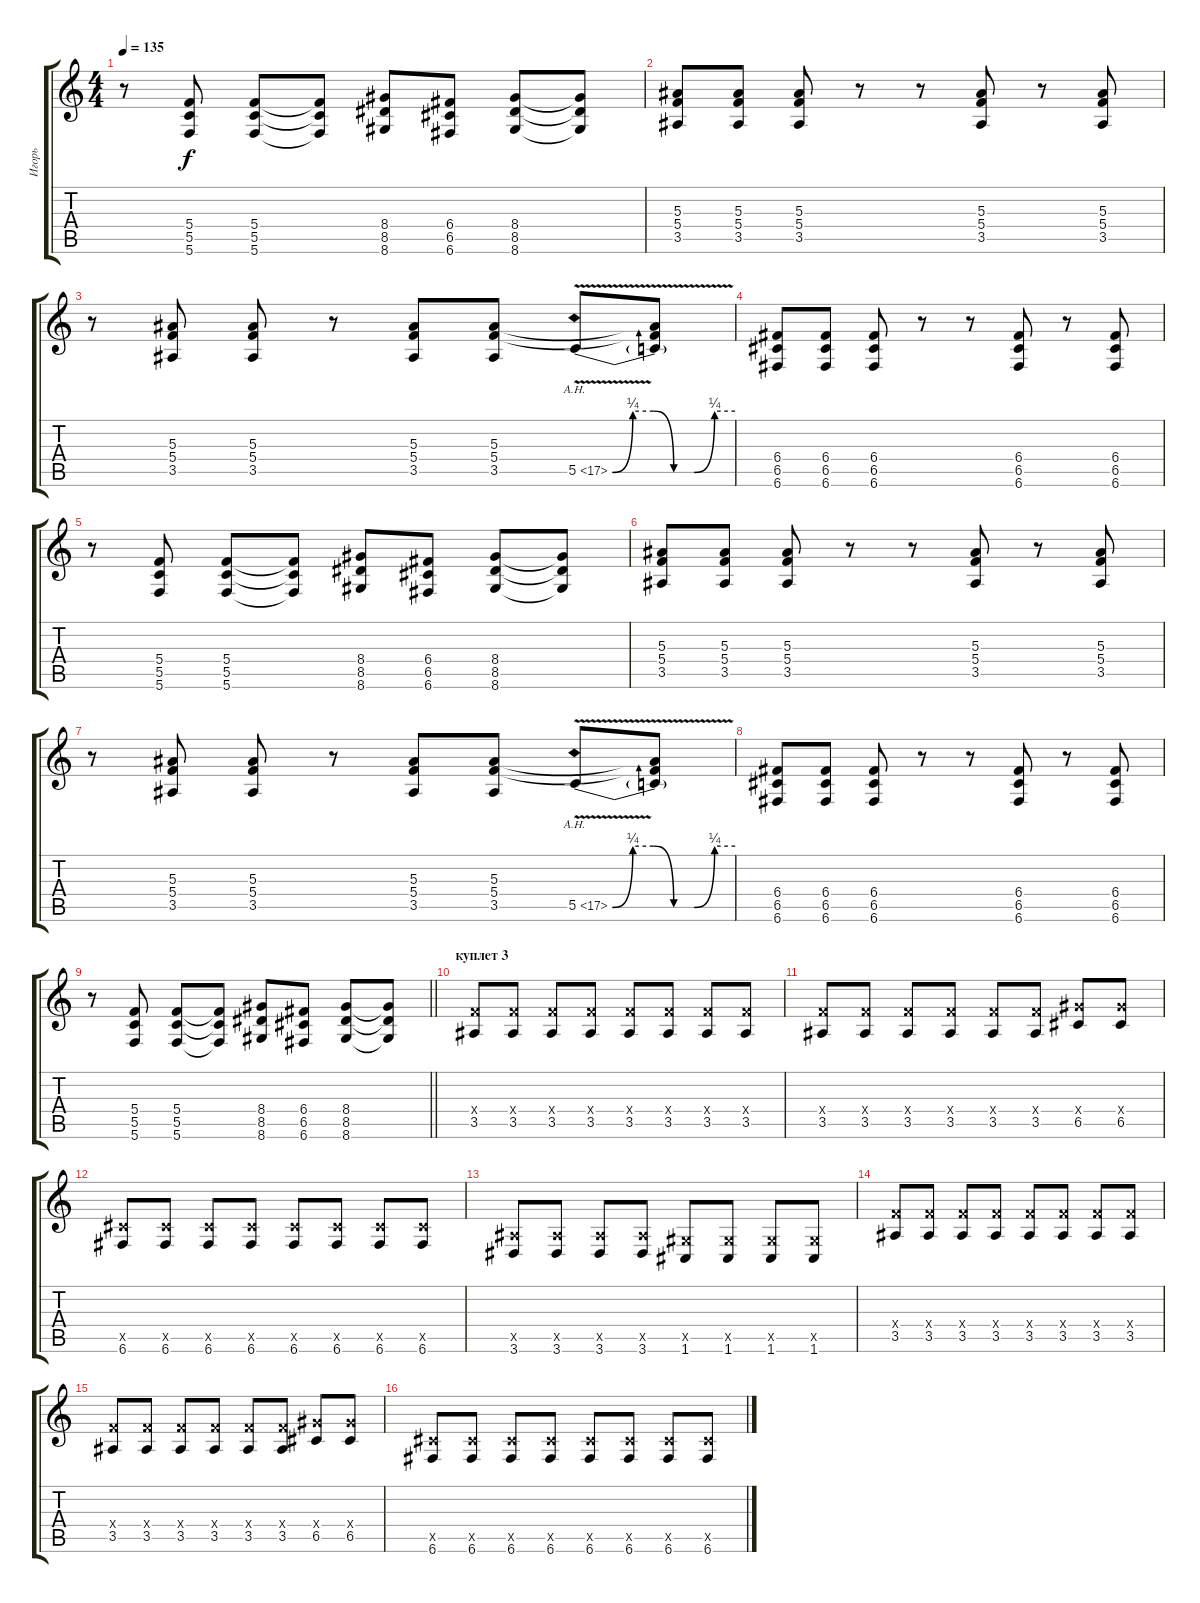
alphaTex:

\track ("Игорь" "Игорь") {instrument distortionguitar}
\staff {score tabs}
\tuning (D4 A3 F3 C3 G2 C2) {hide}
\ts (4 4)
\tempo 135
\clef g2
\ks c
r.8{dy f} (5.4 5.5 5.6).8 (5.4 5.5 5.6).8 (5.4{t} 5.5{t} 5.6{t}).8 (8.4 8.5 8.6).8 (6.4 6.5 6.6).8 (8.4 8.5 8.6).8 (8.4{t} 8.5{t} 8.6{t}).8 |
(5.3 5.4 3.5).8 (5.3 5.4 3.5).8 (5.3 5.4 3.5).8 r.8 r.8 (5.3 5.4 3.5).8 r.8 (5.3 5.4 3.5).8 |
r.8 (5.3 5.4 3.5).8 (5.3 5.4 3.5).8 r.8 (5.3 5.4 3.5).8 (5.3 5.4 3.5).8 5.5{be (custom 0 0 10 1 20 1 30 0 40 0 50 1 60 1) ah 12 v}.8 (5.3{t} 5.4{t} 5.5{t}).8 |
(6.4 6.5 6.6).8 (6.4 6.5 6.6).8 (6.4 6.5 6.6).8 r.8 r.8 (6.4 6.5 6.6).8 r.8 (6.4 6.5 6.6).8 |
r.8 (5.4 5.5 5.6).8 (5.4 5.5 5.6).8 (5.4{t} 5.5{t} 5.6{t}).8 (8.4 8.5 8.6).8 (6.4 6.5 6.6).8 (8.4 8.5 8.6).8 (8.4{t} 8.5{t} 8.6{t}).8 |
(5.3 5.4 3.5).8 (5.3 5.4 3.5).8 (5.3 5.4 3.5).8 r.8 r.8 (5.3 5.4 3.5).8 r.8 (5.3 5.4 3.5).8 |
r.8 (5.3 5.4 3.5).8 (5.3 5.4 3.5).8 r.8 (5.3 5.4 3.5).8 (5.3 5.4 3.5).8 5.5{be (custom 0 0 10 1 20 1 30 0 40 0 50 1 60 1) ah 12 v}.8 (5.3{t} 5.4{t} 5.5{t}).8 |
(6.4 6.5 6.6).8 (6.4 6.5 6.6).8 (6.4 6.5 6.6).8 r.8 r.8 (6.4 6.5 6.6).8 r.8 (6.4 6.5 6.6).8 |
\barLineRight lightlight
r.8 (5.4 5.5 5.6).8 (5.4 5.5 5.6).8 (5.4{t} 5.5{t} 5.6{t}).8 (8.4 8.5 8.6).8 (6.4 6.5 6.6).8 (8.4 8.5 8.6).8 (8.4{t} 8.5{t} 8.6{t}).8 |
\section ("" "куплет 3")
(5.4{x} 3.5).8 (5.4{x} 3.5).8 (5.4{x} 3.5).8 (5.4{x} 3.5).8 (5.4{x} 3.5).8 (5.4{x} 3.5).8 (5.4{x} 3.5).8 (5.4{x} 3.5).8 |
(5.4{x} 3.5).8 (5.4{x} 3.5).8 (5.4{x} 3.5).8 (5.4{x} 3.5).8 (5.4{x} 3.5).8 (5.4{x} 3.5).8 (8.4{x} 6.5).8 (8.4{x} 6.5).8 |
(6.5{x} 6.6).8 (6.5{x} 6.6).8 (6.5{x} 6.6).8 (6.5{x} 6.6).8 (6.5{x} 6.6).8 (6.5{x} 6.6).8 (6.5{x} 6.6).8 (6.5{x} 6.6).8 |
(3.5{x} 3.6).8 (3.5{x} 3.6).8 (3.5{x} 3.6).8 (3.5{x} 3.6).8 (1.5{x} 1.6).8 (1.5{x} 1.6).8 (1.5{x} 1.6).8 (1.5{x} 1.6).8 |
(5.4{x} 3.5).8 (5.4{x} 3.5).8 (5.4{x} 3.5).8 (5.4{x} 3.5).8 (5.4{x} 3.5).8 (5.4{x} 3.5).8 (5.4{x} 3.5).8 (5.4{x} 3.5).8 |
(5.4{x} 3.5).8 (5.4{x} 3.5).8 (5.4{x} 3.5).8 (5.4{x} 3.5).8 (5.4{x} 3.5).8 (5.4{x} 3.5).8 (8.4{x} 6.5).8 (8.4{x} 6.5).8 |
(6.5{x} 6.6).8 (6.5{x} 6.6).8 (6.5{x} 6.6).8 (6.5{x} 6.6).8 (6.5{x} 6.6).8 (6.5{x} 6.6).8 (6.5{x} 6.6).8 (6.5{x} 6.6).8
